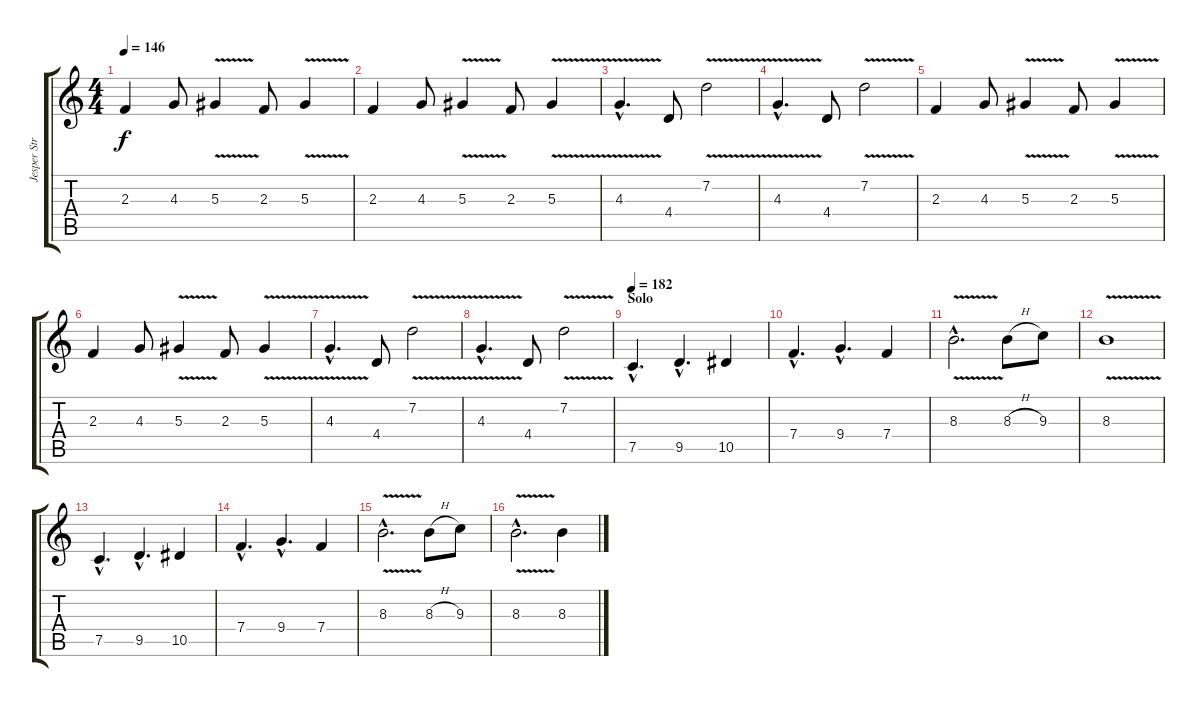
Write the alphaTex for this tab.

\track ("Jesper Strömblad" "Jesper Str") {instrument distortionguitar}
\staff {score tabs}
\tuning (C4 G3 Eb3 Bb2 F2 C2) {hide}
\ts (4 4)
\tempo 146
\clef g2
\ks c
2.3.4{dy f} 4.3.8 5.3{v}.4 2.3.8 5.3{v}.4 |
2.3.4 4.3.8 5.3{v}.4 2.3.8 5.3{v}.4 |
4.3{v hac}.4{d} 4.4.8 7.2{v}.2 |
4.3{v hac}.4{d} 4.4.8 7.2{v}.2 |
2.3.4 4.3.8 5.3{v}.4 2.3.8 5.3{v}.4 |
2.3.4 4.3.8 5.3{v}.4 2.3.8 5.3{v}.4 |
4.3{v hac}.4{d} 4.4.8 7.2{v}.2 |
4.3{v hac}.4{d} 4.4.8 7.2{v}.2 |
\section ("" "Solo")
\tempo 182
7.5{hac}.4{d} 9.5{hac}.4{d} 10.5.4 |
7.4{hac}.4{d} 9.4{hac}.4{d} 7.4.4 |
8.3{v hac}.2{d} 8.3{h}.8 9.3.8 |
8.3{v}.1 |
7.5{hac}.4{d} 9.5{hac}.4{d} 10.5.4 |
7.4{hac}.4{d} 9.4{hac}.4{d} 7.4.4 |
8.3{v hac}.2{d} 8.3{h}.8 9.3.8 |
8.3{v hac}.2{d} 8.3.4
